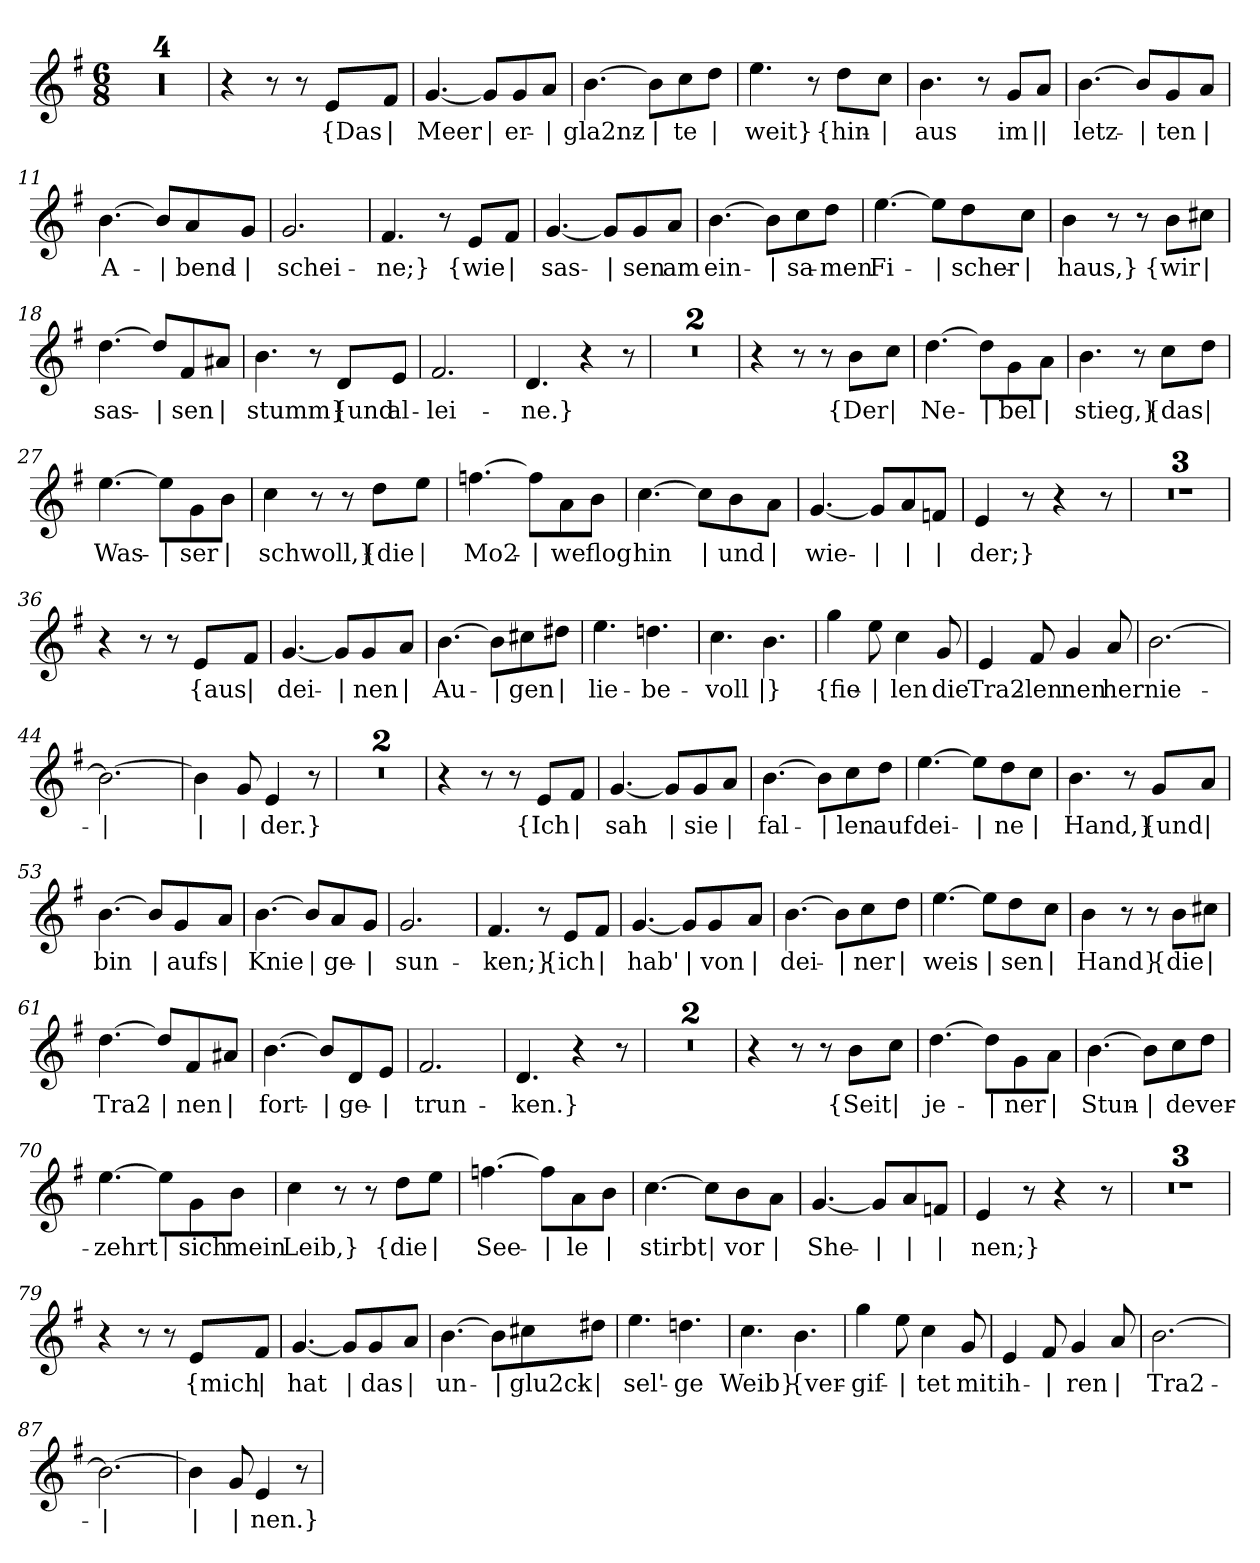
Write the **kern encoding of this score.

**kern	**text
*part1	*part1
*staff1	*staff1
*clefG2	*
*k[f#]	*
*M6/8	*
=1	=1
2.r	.
=2	=2
2.r	.
=3	=3
2.r	.
=4	=4
2.r	.
=5	=5
4r	.
8r	.
8r	.
!	!LO:LY:b
8e/L	{Das
!	!LO:LY:b
8f#/J	|
=6	=6
!	!LO:LY:b
[4.g/	Meer
!	!LO:LY:b
8g/L]	|
!	!LO:LY:b
8g/	er-
!	!LO:LY:b
8a/J	|
=7	=7
!	!LO:LY:b
[4.b\	gla2nz-
!	!LO:LY:b
8b\L]	|
!	!LO:LY:b
8cc\	-te
!	!LO:LY:b
8dd\J	|
=8	=8
!	!LO:LY:b
4.ee\	weit}
8r	.
!	!LO:LY:b
8dd\L	{hin-
!	!LO:LY:b
8cc\J	|
=9	=9
!	!LO:LY:b
4.b\	-aus
8r	.
!	!LO:LY:b
8g/L	im
!	!LO:LY:b
8a/J	||
=10	=10
!	!LO:LY:b
[4.b\	letz-
!	!LO:LY:b
8b/L]	|
!	!LO:LY:b
8g/	-ten
!	!LO:LY:b
8a/J	|
!!LO:LB:g=z
=11	=11
!	!LO:LY:b
[4.b\	A-
!	!LO:LY:b
8b/L]	|
!	!LO:LY:b
8a/	-bend-
!	!LO:LY:b
8g/J	|
=12	=12
!	!LO:LY:b
2.g/	-schei-
=13	=13
!	!LO:LY:b
4.f#/	-ne;}
8r	.
!	!LO:LY:b
8e/L	{wie
!	!LO:LY:b
8f#/J	|
=14	=14
!	!LO:LY:b
[4.g/	sas-
!	!LO:LY:b
8g/L]	|
!	!LO:LY:b
8g/	-sen
!	!LO:LY:b
8a/J	am
=15	=15
!	!LO:LY:b
[4.b\	ein-
!	!LO:LY:b
8b\L]	|
!	!LO:LY:b
8cc\	-sa-
!	!LO:LY:b
8dd\J	-men
=16	=16
!	!LO:LY:b
[4.ee\	Fi-
!	!LO:LY:b
8ee\L]	|
!	!LO:LY:b
8dd\	-scher-
!	!LO:LY:b
8cc\J	|
=17	=17
!	!LO:LY:b
4b\	-haus,}
8r	.
8r	.
!	!LO:LY:b
8b\L	{wir
!	!LO:LY:b
8cc#X\J	|
!!LO:LB:g=z
=18	=18
!	!LO:LY:b
[4.dd\	sas-
!	!LO:LY:b
8dd/L]	|
!	!LO:LY:b
8f#/	-sen
!	!LO:LY:b
8a#X/J	|
=19	=19
!	!LO:LY:b
4.b\	stumm}
8r	.
!	!LO:LY:b
8d/L	{und
!	!LO:LY:b
8e/J	al-
=20	=20
!	!LO:LY:b
2.f#/	-lei-
=21	=21
!	!LO:LY:b
4.d/	-ne.}
4r	.
8r	.
=22	=22
2.r	.
=23	=23
2.r	.
=24	=24
4r	.
8r	.
8r	.
!	!LO:LY:b
8b\L	{Der
!	!LO:LY:b
8cc\J	|
=25	=25
!	!LO:LY:b
[4.dd\	Ne-
!	!LO:LY:b
8dd\L]	|
!	!LO:LY:b
8g\	-bel
!	!LO:LY:b
8a\J	|
=26	=26
!	!LO:LY:b
4.b\	stieg,}
8r	.
!	!LO:LY:b
8cc\L	{das
!	!LO:LY:b
8dd\J	|
!!LO:LB:g=z
=27	=27
!	!LO:LY:b
[4.ee\	Was-
!	!LO:LY:b
8ee\L]	|
!	!LO:LY:b
8g\	-ser
!	!LO:LY:b
8b\J	|
=28	=28
!	!LO:LY:b
4cc\	schwoll,}
8r	.
8r	.
!	!LO:LY:b
8dd\L	{die
!	!LO:LY:b
8ee\J	|
=29	=29
!	!LO:LY:b
[4.ffn\	Mo2-
!	!LO:LY:b
8ff\L]	|
!	!LO:LY:b
8a\	-we
!	!LO:LY:b
8b\J	flog
=30	=30
!	!LO:LY:b
[4.cc\	hin
!	!LO:LY:b
8cc\L]	|
!	!LO:LY:b
8b\	und
!	!LO:LY:b
8a\J	|
=31	=31
!	!LO:LY:b
[4.g/	wie-
!	!LO:LY:b
8g/L]	|
!	!LO:LY:b
8a/	|
!	!LO:LY:b
8fn/J	|
=32	=32
!	!LO:LY:b
4e/	-der;}
8r	.
4r	.
8r	.
=33	=33
2.r	.
=34	=34
2.r	.
=35	=35
2.r	.
!!LO:LB:g=z
=36	=36
4r	.
8r	.
8r	.
!	!LO:LY:b
8e/L	{aus
!	!LO:LY:b
8f#/J	|
=37	=37
!	!LO:LY:b
[4.g/	dei-
!	!LO:LY:b
8g/L]	|
!	!LO:LY:b
8g/	-nen
!	!LO:LY:b
8a/J	|
=38	=38
!	!LO:LY:b
[4.b\	Au-
!	!LO:LY:b
8b\L]	|
!	!LO:LY:b
8cc#X\	-gen
!	!LO:LY:b
8dd#X\J	|
=39	=39
!	!LO:LY:b
4.ee\	lie-
!	!LO:LY:b
4.ddn\	-be-
=40	=40
!	!LO:LY:b
4.cc\	voll
!	!LO:LY:b
4.b\	|}
=41	=41
!	!LO:LY:b
4gg\	{fie-
!	!LO:LY:b
8ee\	|
!	!LO:LY:b
4cc\	-len
!	!LO:LY:b
8g/	die
=42	=42
!	!LO:LY:b
4e/	Tra2-
!	!LO:LY:b
8f#/	-len
!	!LO:LY:b
4g/	-nen
!	!LO:LY:b
8a/	her
=43	=43
!	!LO:LY:b
[2.b\	-nie-
!!LO:LB:g=z
=44	=44
!	!LO:LY:b
2.b\_	|
=45	=45
!	!LO:LY:b
4b\]	|
!	!LO:LY:b
8g/	|
!	!LO:LY:b
4e/	-der.}
8r	.
=46	=46
2.r	.
=47	=47
2.r	.
=48	=48
4r	.
8r	.
8r	.
!	!LO:LY:b
8e/L	{Ich
!	!LO:LY:b
8f#/J	|
=49	=49
!	!LO:LY:b
[4.g/	sah
!	!LO:LY:b
8g/L]	|
!	!LO:LY:b
8g/	sie
!	!LO:LY:b
8a/J	|
=50	=50
!	!LO:LY:b
[4.b\	fal-
!	!LO:LY:b
8b\L]	|
!	!LO:LY:b
8cc\	-len
!	!LO:LY:b
8dd\J	auf
=51	=51
!	!LO:LY:b
[4.ee\	dei-
!	!LO:LY:b
8ee\L]	|
!	!LO:LY:b
8dd\	-ne
!	!LO:LY:b
8cc\J	|
=52	=52
!	!LO:LY:b
4.b\	Hand,}
8r	.
!	!LO:LY:b
8g/L	{und
!	!LO:LY:b
8a/J	|
=53	=53
!	!LO:LY:b
[4.b\	bin
!	!LO:LY:b
8b/L]	|
!	!LO:LY:b
8g/	aufs
!	!LO:LY:b
8a/J	|
!!LO:LB:g=z
=54	=54
!	!LO:LY:b
[4.b\	Knie
!	!LO:LY:b
8b/L]	|
!	!LO:LY:b
8a/	ge-
!	!LO:LY:b
8g/J	|
=55	=55
!	!LO:LY:b
2.g/	-sun-
=56	=56
!	!LO:LY:b
4.f#/	-ken;}
8r	.
!	!LO:LY:b
8e/L	{ich
!	!LO:LY:b
8f#/J	|
=57	=57
!	!LO:LY:b
[4.g/	hab'
!	!LO:LY:b
8g/L]	|
!	!LO:LY:b
8g/	von
!	!LO:LY:b
8a/J	|
=58	=58
!	!LO:LY:b
[4.b\	dei-
!	!LO:LY:b
8b\L]	|
!	!LO:LY:b
8cc\	-ner
!	!LO:LY:b
8dd\J	|
=59	=59
!	!LO:LY:b
[4.ee\	weis-
!	!LO:LY:b
8ee\L]	|
!	!LO:LY:b
8dd\	-sen
!	!LO:LY:b
8cc\J	|
=60	=60
!	!LO:LY:b
4b\	Hand}
8r	.
8r	.
!	!LO:LY:b
8b\L	{die
!	!LO:LY:b
8cc#X\J	|
=61	=61
!	!LO:LY:b
[4.dd\	Tra2-
!	!LO:LY:b
8dd/L]	|
!	!LO:LY:b
8f#/	-nen
!	!LO:LY:b
8a#X/J	|
!!LO:LB:g=z
=62	=62
!	!LO:LY:b
[4.b\	fort-
!	!LO:LY:b
8b/L]	|
!	!LO:LY:b
8d/	-ge-
!	!LO:LY:b
8e/J	|
=63	=63
!	!LO:LY:b
2.f#/	-trun-
=64	=64
!	!LO:LY:b
4.d/	-ken.}
4r	.
8r	.
=65	=65
2.r	.
=66	=66
2.r	.
=67	=67
4r	.
8r	.
8r	.
!	!LO:LY:b
8b\L	{Seit
!	!LO:LY:b
8cc\J	|
=68	=68
!	!LO:LY:b
[4.dd\	je-
!	!LO:LY:b
8dd\L]	|
!	!LO:LY:b
8g\	-ner
!	!LO:LY:b
8a\J	|
=69	=69
!	!LO:LY:b
[4.b\	Stun-
!	!LO:LY:b
8b\L]	|
!	!LO:LY:b
8cc\	-de
!	!LO:LY:b
8dd\J	ver-
=70	=70
!	!LO:LY:b
[4.ee\	-zehrt
!	!LO:LY:b
8ee\L]	|
!	!LO:LY:b
8g\	sich
!	!LO:LY:b
8b\J	mein
!!LO:LB:g=z
=71	=71
!	!LO:LY:b
4cc\	Leib,}
8r	.
8r	.
!	!LO:LY:b
8dd\L	{die
!	!LO:LY:b
8ee\J	|
=72	=72
!	!LO:LY:b
[4.ffn\	See-
!	!LO:LY:b
8ff\L]	|
!	!LO:LY:b
8a\	-le
!	!LO:LY:b
8b\J	|
=73	=73
!	!LO:LY:b
[4.cc\	stirbt
!	!LO:LY:b
8cc\L]	|
!	!LO:LY:b
8b\	vor
!	!LO:LY:b
8a\J	|
=74	=74
!	!LO:LY:b
[4.g/	She-
!	!LO:LY:b
8g/L]	|
!	!LO:LY:b
8a/	|
!	!LO:LY:b
8fn/J	|
=75	=75
!	!LO:LY:b
4e/	-nen;}
8r	.
4r	.
8r	.
=76	=76
2.r	.
=77	=77
2.r	.
=78	=78
2.r	.
=79	=79
4r	.
8r	.
8r	.
!	!LO:LY:b
8e/L	{mich
!	!LO:LY:b
8f#/J	|
=80	=80
!	!LO:LY:b
[4.g/	hat
!	!LO:LY:b
8g/L]	|
!	!LO:LY:b
8g/	das
!	!LO:LY:b
8a/J	|
!!LO:LB:g=z
=81	=81
!	!LO:LY:b
[4.b\	un-
!	!LO:LY:b
8b\L]	|
!	!LO:LY:b
8cc#X\	-glu2ck-
!	!LO:LY:b
8dd#X\J	|
=82	=82
!	!LO:LY:b
4.ee\	-sel'-
!	!LO:LY:b
4.ddn\	-ge
=83	=83
!	!LO:LY:b
4.cc\	Weib}
!	!LO:LY:b
4.b\	{ver-
=84	=84
!	!LO:LY:b
4gg\	-gif-
!	!LO:LY:b
8ee\	|
!	!LO:LY:b
4cc\	-tet
!	!LO:LY:b
8g/	mit
=85	=85
!	!LO:LY:b
4e/	ih-
!	!LO:LY:b
8f#/	|
!	!LO:LY:b
4g/	-ren
!	!LO:LY:b
8a/	|
=86	=86
!	!LO:LY:b
[2.b\	Tra2-
=87	=87
!	!LO:LY:b
2.b\_	|
=88	=88
!	!LO:LY:b
4b\]	|
!	!LO:LY:b
8g/	|
!	!LO:LY:b
4e/	-nen.}
8r	.
=	=
*-	*-
